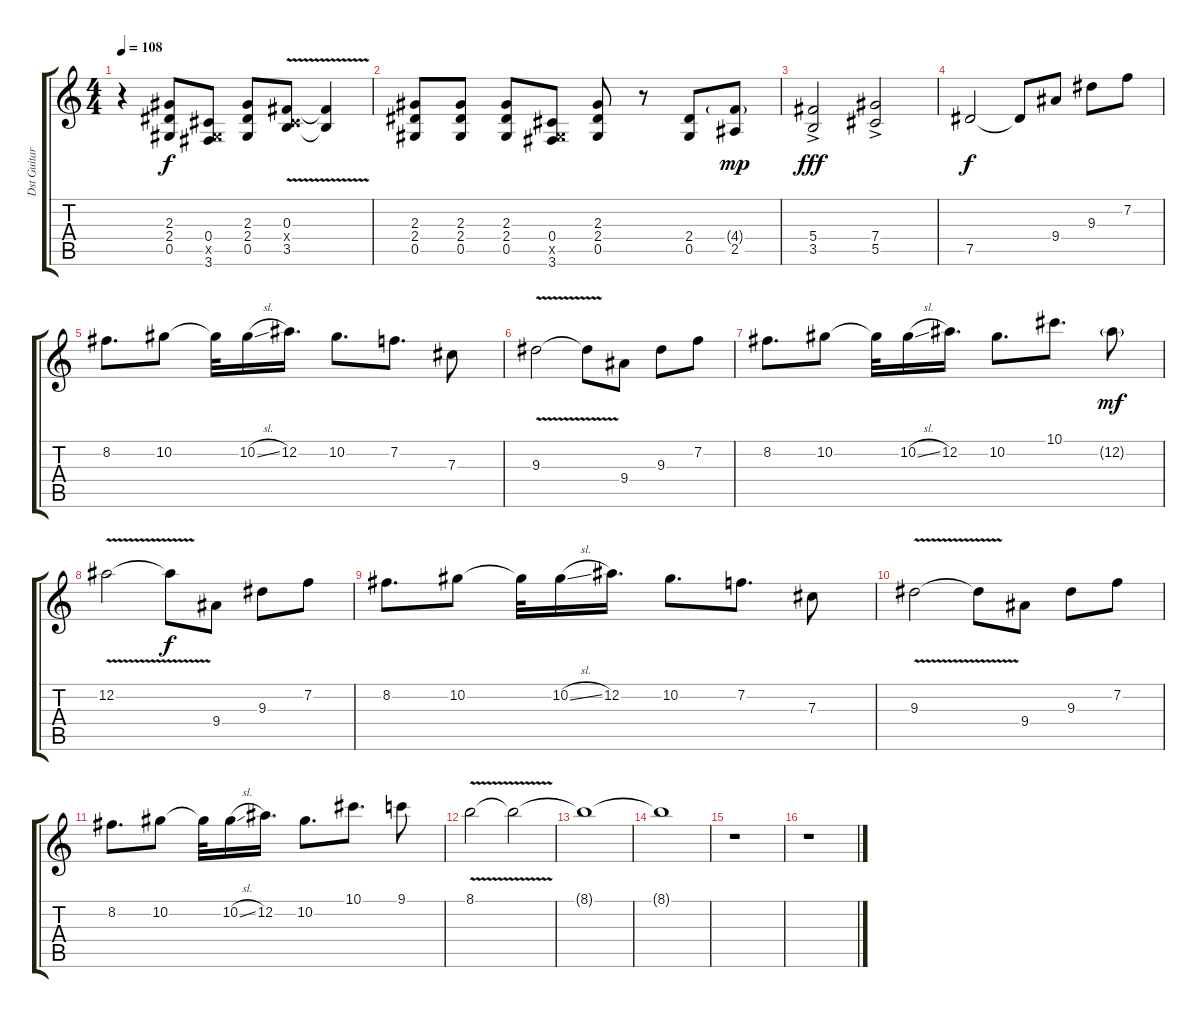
\track ("Dst Guitar - Solo (Eb Tuning)" "Dst Guitar") {instrument distortionguitar}
\staff {score tabs}
\tuning (Eb4 Bb3 Gb3 Db3 Ab2 Eb2) {hide}
\ts (4 4)
\tempo 108
\clef g2
\ks c
r.4{dy f} (2.3 2.4 0.5).8 (0.4 0.5{x} 3.6).8 (2.3 2.4 0.5).8 (0.3 0.4{x} 3.5{v}).8 (0.3{t} 3.5{t}).4 |
(2.3 2.4 0.5).8 (2.3 2.4 0.5).8 (2.3 2.4 0.5).8 (0.4 0.5{x} 3.6).8 (2.3 2.4 0.5).8 r.8 (2.4 0.5).8 (4.4{g} 2.5).8{dy mp} |
(5.4{ac} 3.5{ac}).2{dy fff} (7.4{ac} 5.5{ac}).2 |
7.5.2{dy f} 7.5{t}.8 9.4.8{volume 11} 9.3.8 7.2.8 |
8.2.8{d} 10.2.8 10.2{t}.32 10.2{sl}.16 12.2.16{d} 10.2.8{d} 7.2.8{d} 7.3.8 |
9.3{v}.2 9.3{t}.8 9.4.8 9.3.8 7.2.8 |
8.2.8{d} 10.2.8 10.2{t}.32 10.2{sl}.16 12.2.16{d} 10.2.8{d} 10.1.8{d} 12.2{g}.8{dy mf} |
12.2{v}.2 12.2{t}.8{dy f} 9.4.8 9.3.8 7.2.8 |
8.2.8{d} 10.2.8 10.2{t}.32 10.2{sl}.16 12.2.16{d} 10.2.8{d} 7.2.8{d} 7.3.8 |
9.3{v}.2 9.3{t}.8 9.4.8 9.3.8 7.2.8 |
8.2.8{d} 10.2.8 10.2{t}.32 10.2{sl}.16 12.2.16{d} 10.2.8{d} 10.1.8{d} 9.1.8 |
8.1{v}.2 8.1{t}.2{volume 0} |
8.1{t}.1 |
8.1{t}.1 |
r.1{volume 9} |
r.1
